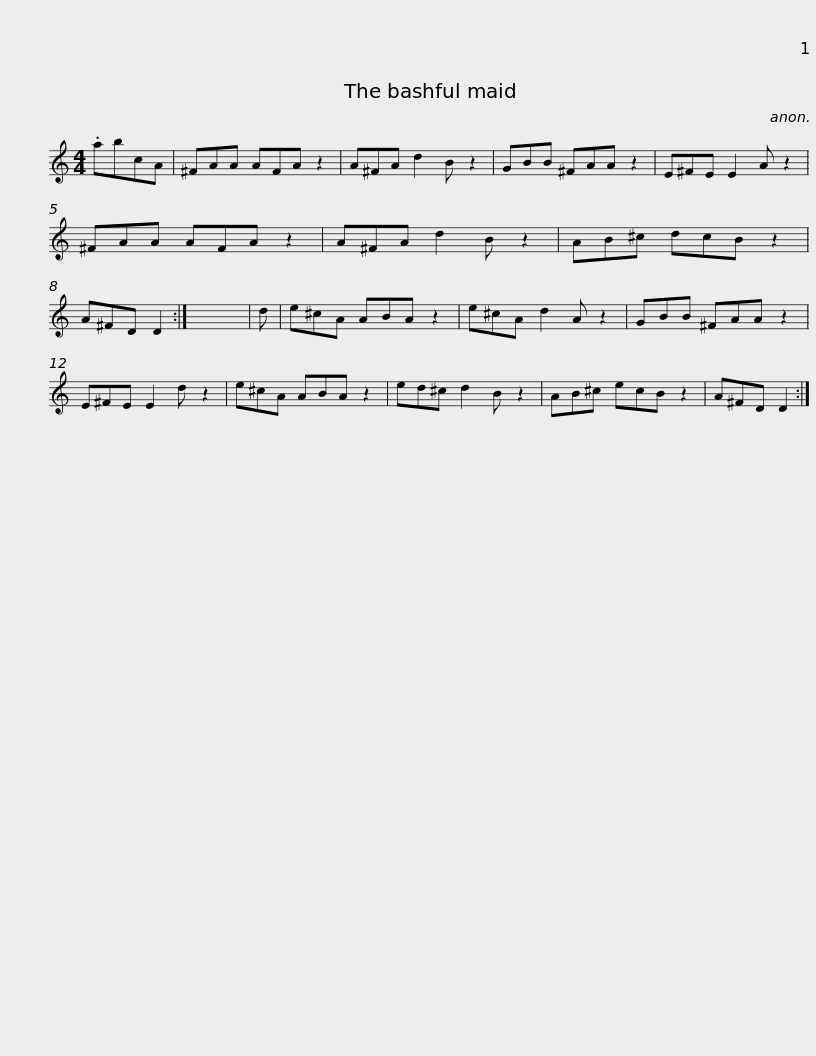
X:1
L:1/8
M:4/4
I:linebreak $
K:C
V:1 treble
V:1
 .abcA | ^FAA AFA z2 | A^FA d2 B z2 | GBB ^FAA z2 | E^FE E2 A z2 | %5
 ^FAA AFA z2 | A^FA d2 B z2 |$ AB^c dcB z2 | A^FD D2 :| x8 | %10
 d | e^cA ABA z2 | e^cA d2 A z2 | GBB ^FAA z2 | E^FE E2 d z2 |$ %15
 e^cA ABA z2 | ed^c d2 B z2 | AB^c ecB z2 | A^FD D2 :| %19
